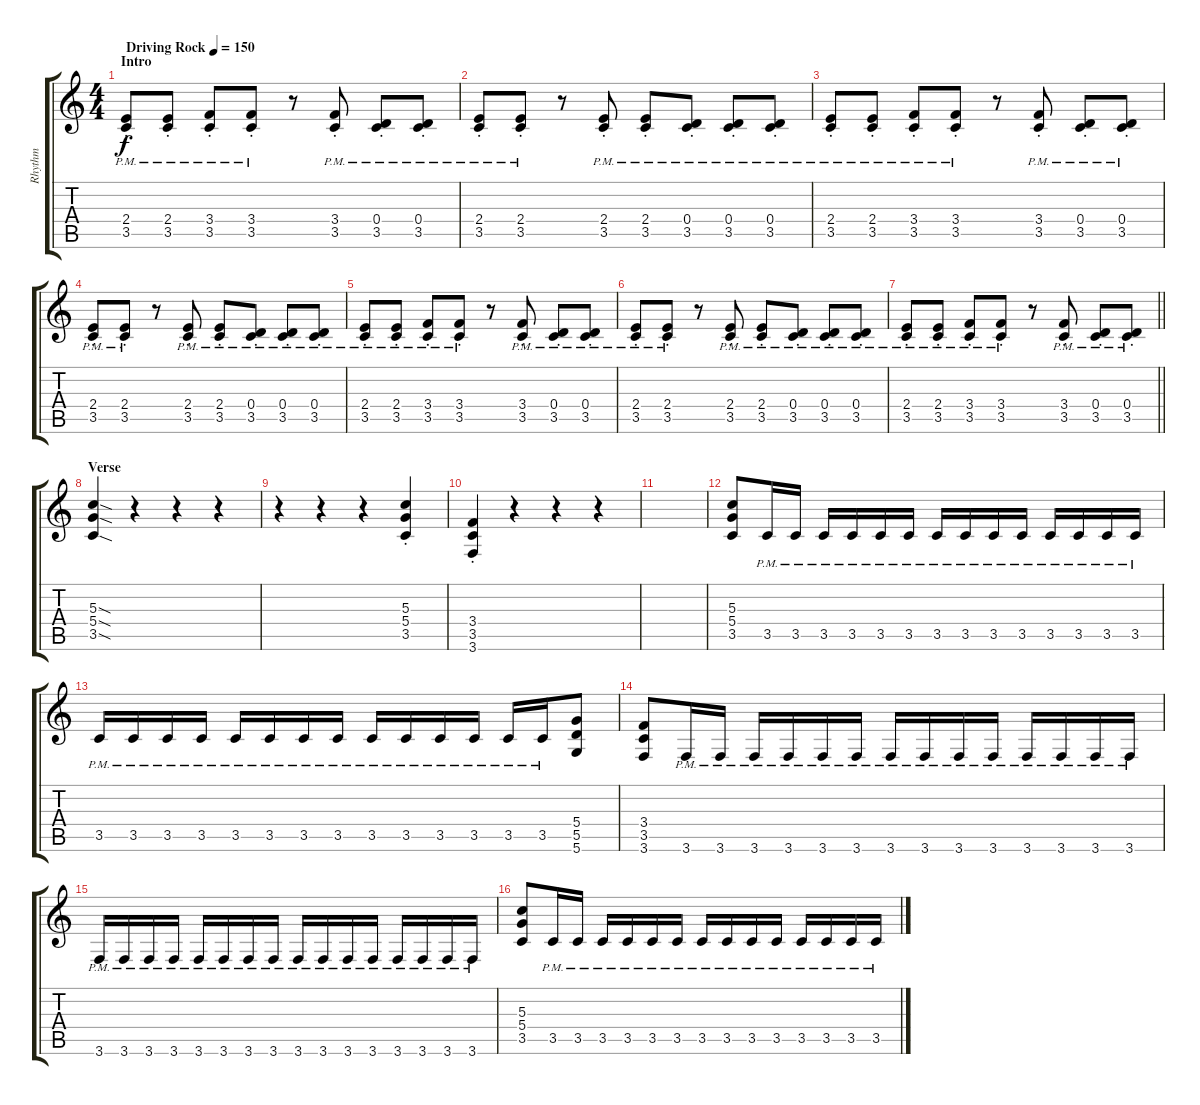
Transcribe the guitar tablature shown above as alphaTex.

\track ("Rhythm" "Rhythm") {instrument overdrivenguitar}
\staff {score tabs}
\tuning (E4 B3 G3 D3 A2 D2) {hide}
\ts (4 4)
\section ("" "Intro")
\tempo (150 "Driving Rock")
\clef g2
\ks c
(2.4{pm st} 3.5{pm st}).8{dy f instrument overdrivenguitar} (2.4{pm st} 3.5{pm st}).8 (3.4{pm st} 3.5{pm st}).8 (3.4{pm st} 3.5{pm st}).8 r.8 (3.4{pm st} 3.5{pm st}).8 (0.4{pm st} 3.5{pm st}).8 (0.4{pm st} 3.5{pm st}).8 |
(2.4{pm st} 3.5{pm st}).8 (2.4{pm st} 3.5{pm st}).8 r.8 (2.4{pm st} 3.5{pm st}).8 (2.4{pm st} 3.5{pm st}).8 (0.4{pm st} 3.5{pm st}).8 (0.4{pm st} 3.5{pm st}).8 (0.4{pm st} 3.5{pm st}).8 |
(2.4{pm st} 3.5{pm st}).8 (2.4{pm st} 3.5{pm st}).8 (3.4{pm st} 3.5{pm st}).8 (3.4{pm st} 3.5{pm st}).8 r.8 (3.4{pm st} 3.5{pm st}).8 (0.4{pm st} 3.5{pm st}).8 (0.4{pm st} 3.5{pm st}).8 |
(2.4{pm st} 3.5{pm st}).8 (2.4{pm st} 3.5{pm st}).8 r.8 (2.4{pm st} 3.5{pm st}).8 (2.4{pm st} 3.5{pm st}).8 (0.4{pm st} 3.5{pm st}).8 (0.4{pm st} 3.5{pm st}).8 (0.4{pm st} 3.5{pm st}).8 |
(2.4{pm st} 3.5{pm st}).8 (2.4{pm st} 3.5{pm st}).8 (3.4{pm st} 3.5{pm st}).8 (3.4{pm st} 3.5{pm st}).8 r.8 (3.4{pm st} 3.5{pm st}).8 (0.4{pm st} 3.5{pm st}).8 (0.4{pm st} 3.5{pm st}).8 |
(2.4{pm st} 3.5{pm st}).8 (2.4{pm st} 3.5{pm st}).8 r.8 (2.4{pm st} 3.5{pm st}).8 (2.4{pm st} 3.5{pm st}).8 (0.4{pm st} 3.5{pm st}).8 (0.4{pm st} 3.5{pm st}).8 (0.4{pm st} 3.5{pm st}).8 |
\barLineRight lightlight
(2.4{pm st} 3.5{pm st}).8 (2.4{pm st} 3.5{pm st}).8 (3.4{pm st} 3.5{pm st}).8 (3.4{pm st} 3.5{pm st}).8 r.8 (3.4{pm st} 3.5{pm st}).8 (0.4{pm st} 3.5{pm st}).8 (0.4{pm st} 3.5{pm st}).8 |
\section ("" "Verse")
(5.3{sod} 5.4{sod} 3.5{sod}).4 r.4 r.4 r.4 |
r.4 r.4 r.4 (5.3{st} 5.4{st} 3.5{st}).4 |
(3.4{st} 3.5{st} 3.6{st}).4 r.4 r.4 r.4 |
|
(5.3 5.4 3.5).8 3.5{pm}.16 3.5{pm}.16 3.5{pm}.16 3.5{pm}.16 3.5{pm}.16 3.5{pm}.16 3.5{pm}.16 3.5{pm}.16 3.5{pm}.16 3.5{pm}.16 3.5{pm}.16 3.5{pm}.16 3.5{pm}.16 3.5{pm}.16 |
3.5{pm}.16 3.5{pm}.16 3.5{pm}.16 3.5{pm}.16 3.5{pm}.16 3.5{pm}.16 3.5{pm}.16 3.5{pm}.16 3.5{pm}.16 3.5{pm}.16 3.5{pm}.16 3.5{pm}.16 3.5{pm}.16 3.5{pm}.16 (5.4 5.5 5.6).8 |
(3.4 3.5 3.6).8 3.6{pm}.16 3.6{pm}.16 3.6{pm}.16 3.6{pm}.16 3.6{pm}.16 3.6{pm}.16 3.6{pm}.16 3.6{pm}.16 3.6{pm}.16 3.6{pm}.16 3.6{pm}.16 3.6{pm}.16 3.6{pm}.16 3.6{pm}.16 |
3.6{pm}.16 3.6{pm}.16 3.6{pm}.16 3.6{pm}.16 3.6{pm}.16 3.6{pm}.16 3.6{pm}.16 3.6{pm}.16 3.6{pm}.16 3.6{pm}.16 3.6{pm}.16 3.6{pm}.16 3.6{pm}.16 3.6{pm}.16 3.6{pm}.16 3.6{pm}.16 |
(5.3 5.4 3.5).8 3.5{pm}.16 3.5{pm}.16 3.5{pm}.16 3.5{pm}.16 3.5{pm}.16 3.5{pm}.16 3.5{pm}.16 3.5{pm}.16 3.5{pm}.16 3.5{pm}.16 3.5{pm}.16 3.5{pm}.16 3.5{pm}.16 3.5{pm}.16
